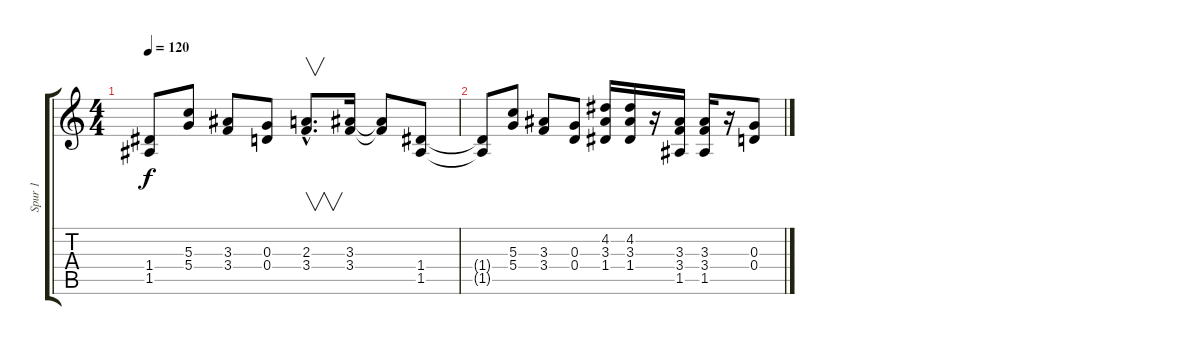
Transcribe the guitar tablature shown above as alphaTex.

\track ("Spur 1" "Spur 1") {instrument overdrivenguitar}
\staff {score tabs}
\tuning (E4 B3 G3 D3 A2 E2) {hide}
\ts (4 4)
\tempo 120
\clef g2
\ks c
(1.4{t} 1.5{t}).8{dy f} (5.3 5.4).8 (3.3 3.4).8 (0.3 0.4).8 (2.3{hac} 3.4{hac}).8{v d} (3.3 3.4).16 (3.3{t} 3.4{t}).8 (1.4 1.5).8 |
(1.4{t} 1.5{t}).8 (5.3 5.4).8 (3.3 3.4).8 (0.3 0.4).8 (4.2 3.3 1.4).16 (4.2 3.3 1.4).16 r.16 (3.3 3.4 1.5).16 (3.3 3.4 1.5).16 r.16 (0.3 0.4).8
